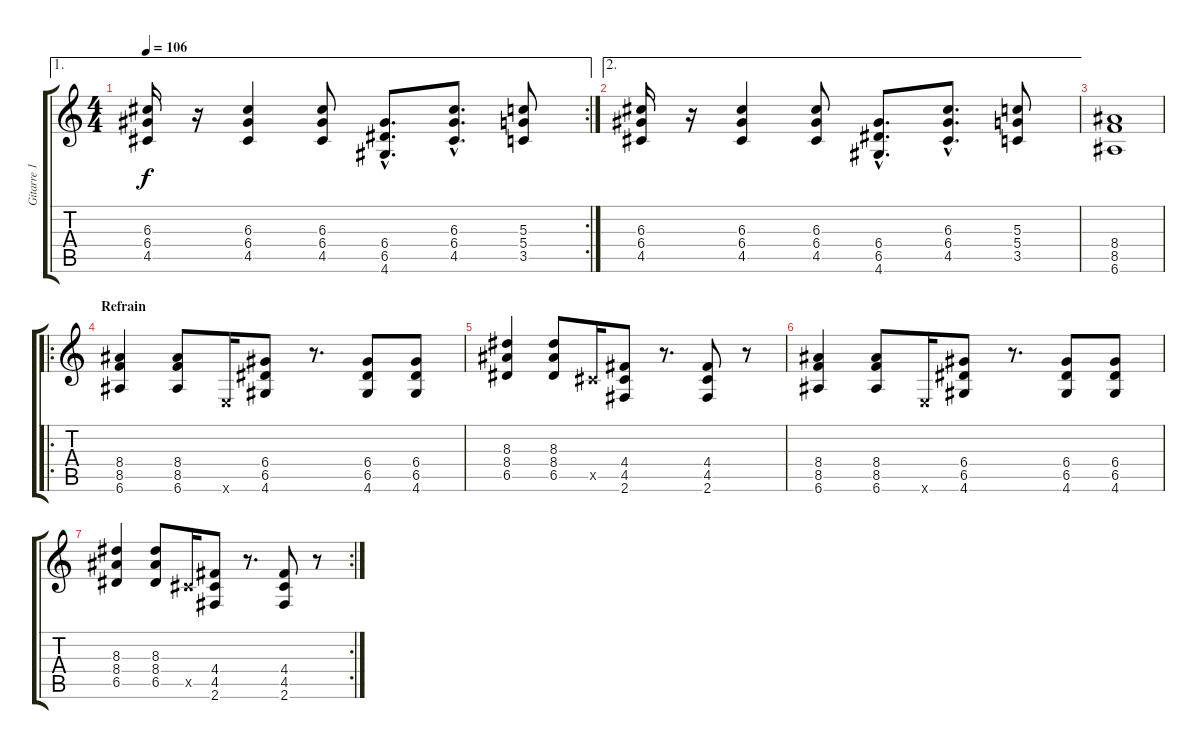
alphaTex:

\track ("Gitarre 1" "Gitarre 1") {instrument overdrivenguitar}
\staff {score tabs}
\tuning (E4 B3 G3 D3 A2 E2) {hide}
\ae 1
\rc 2
\ts (4 4)
\tempo 106
\clef g2
\ks c
(6.3 6.4 4.5).16{dy f} r.16 (6.3 6.4 4.5).4 (6.3 6.4 4.5).8 (6.4{hac} 6.5{hac} 4.6{hac}).8{d} (6.3{hac} 6.4{hac} 4.5{hac}).8{d} (5.3 5.4 3.5).8 |
\ae 2
(6.3 6.4 4.5).16 r.16 (6.3 6.4 4.5).4 (6.3 6.4 4.5).8 (6.4{hac} 6.5{hac} 4.6{hac}).8{d} (6.3{hac} 6.4{hac} 4.5{hac}).8{d} (5.3 5.4 3.5).8 |
(8.4 8.5 6.6).1 |
\ro
\section ("" "Refrain")
(8.4 8.5 6.6).4 (8.4 8.5 6.6).8 0.6{x}.16 (6.4 6.5 4.6).8 r.8{d} (6.4 6.5 4.6).8 (6.4 6.5 4.6).8 |
(8.3 8.4 6.5).4 (8.3 8.4 6.5).8 4.5{x}.16 (4.4 4.5 2.6).8 r.8{d} (4.4 4.5 2.6).8 r.8 |
(8.4 8.5 6.6).4 (8.4 8.5 6.6).8 0.6{x}.16 (6.4 6.5 4.6).8 r.8{d} (6.4 6.5 4.6).8 (6.4 6.5 4.6).8 |
\rc 2
(8.3 8.4 6.5).4 (8.3 8.4 6.5).8 4.5{x}.16 (4.4 4.5 2.6).8 r.8{d} (4.4 4.5 2.6).8 r.8
